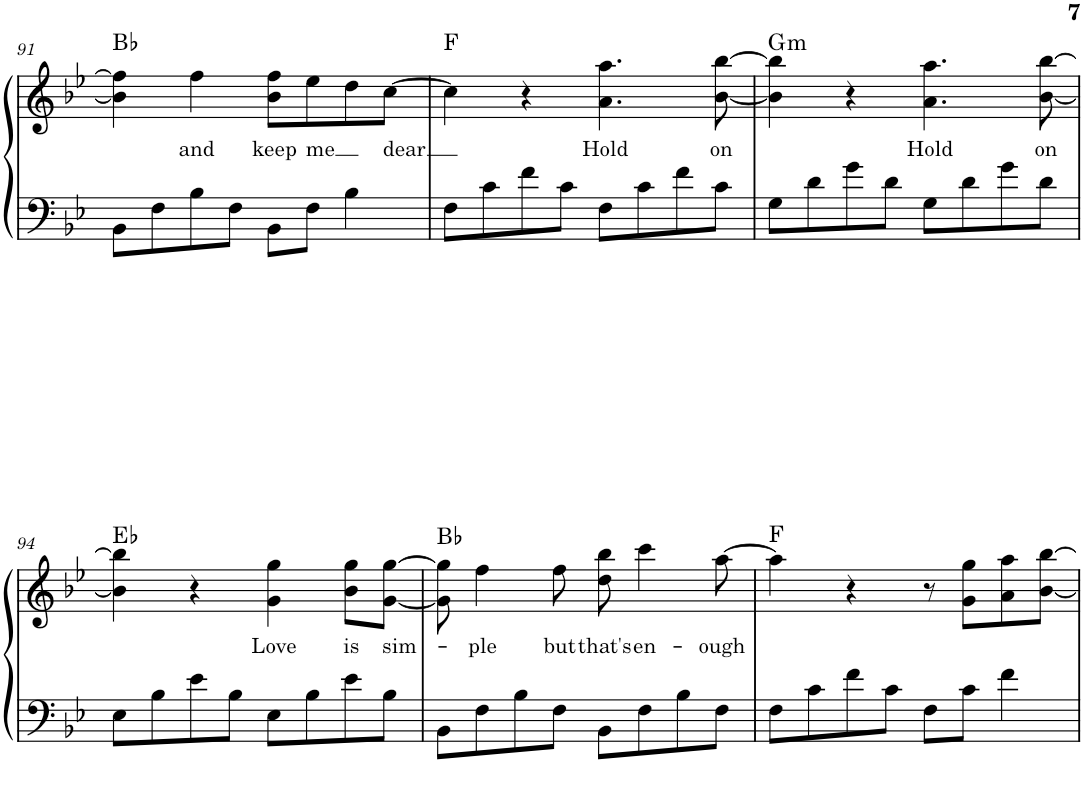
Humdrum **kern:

**kern	**kern	**text	**harte
*part1	*part1	*part1	*part1
*staff2	*staff1	*staff1	*
*I"Piano	*	*	*
*I'Pno.	*	*	*
!!LO:PB:g=z
*clefF4	*clefG2	*	*
*k[b-e-]	*k[b-e-]	*	*
*M4/4	*M4/4	*	*
=91	=91	=91	=91
8BB-\L	4b-\] 4ff\]	.	Bb:maj
8F\	.	.	.
!	!	!LO:LY:b	!
8B-\	4ff\	and	.
8F\J	.	.	.
!	!	!LO:LY:b	!
8BB-\L	8b-\ 8ff\L	keep	.
!	!	!LO:LY:b	!
8F\J	8ee-\	me	.
4B-\	8dd\	.	.
!	!	!LO:LY:b	!
.	[8cc\J	dear	.
=92	=92	=92	=92
8F\L	4cc\]	.	F:maj
8c\	.	.	.
8f\	4r	.	.
8c\J	.	.	.
!	!	!LO:LY:b	!
8F\L	4.a\ 4.aa\	Hold	.
8c\	.	.	.
8f\	.	.	.
!	!	!LO:LY:b	!
8c\J	[8b-\ [8bb-\	on	.
=93	=93	=93	=93
!	!	!	!LO:H:kt=m
8G\L	4b-\] 4bb-\]	.	G:min
8d\	.	.	.
8g\	4r	.	.
8d\J	.	.	.
!	!	!LO:LY:b	!
8G\L	4.a\ 4.aa\	Hold	.
8d\	.	.	.
8g\	.	.	.
!	!	!LO:LY:b	!
8d\J	[8b-\ [8bb-\	on	.
!!LO:LB:g=z
=94	=94	=94	=94
8E-\L	4b-\] 4bb-\]	.	Eb:maj
8B-\	.	.	.
8e-\	4r	.	.
8B-\J	.	.	.
!	!	!LO:LY:b	!
8E-\L	4g\ 4gg\	Love	.
8B-\	.	.	.
!	!	!LO:LY:b	!
8e-\	8b-\ 8gg\L	is	.
!	!	!LO:LY:b	!
8B-\J	[8g\ [8gg\J	sim-	.
=95	=95	=95	=95
8BB-\L	8g\] 8gg\]	.	Bb:maj
!	!	!LO:LY:b	!
8F\	4ff\	-ple	.
8B-\	.	.	.
!	!	!LO:LY:b	!
8F\J	8ff\	but	.
!	!	!LO:LY:b	!
8BB-\L	8dd\ 8bb-\	that's	.
!	!	!LO:LY:b	!
8F\	4ccc\	en-	.
8B-\	.	.	.
!	!	!LO:LY:b	!
8F\J	[8aa\	-ough	.
=96	=96	=96	=96
8F\L	4aa\]	.	F:maj
8c\	.	.	.
8f\	4r	.	.
8c\J	.	.	.
8F\L	8r	.	.
8c\J	8g\ 8gg\L	.	.
4f\	8a\ 8aa\	.	.
.	[8b-\ [8bb-\J	.	.
=	=	=	=
*-	*-	*-	*-
